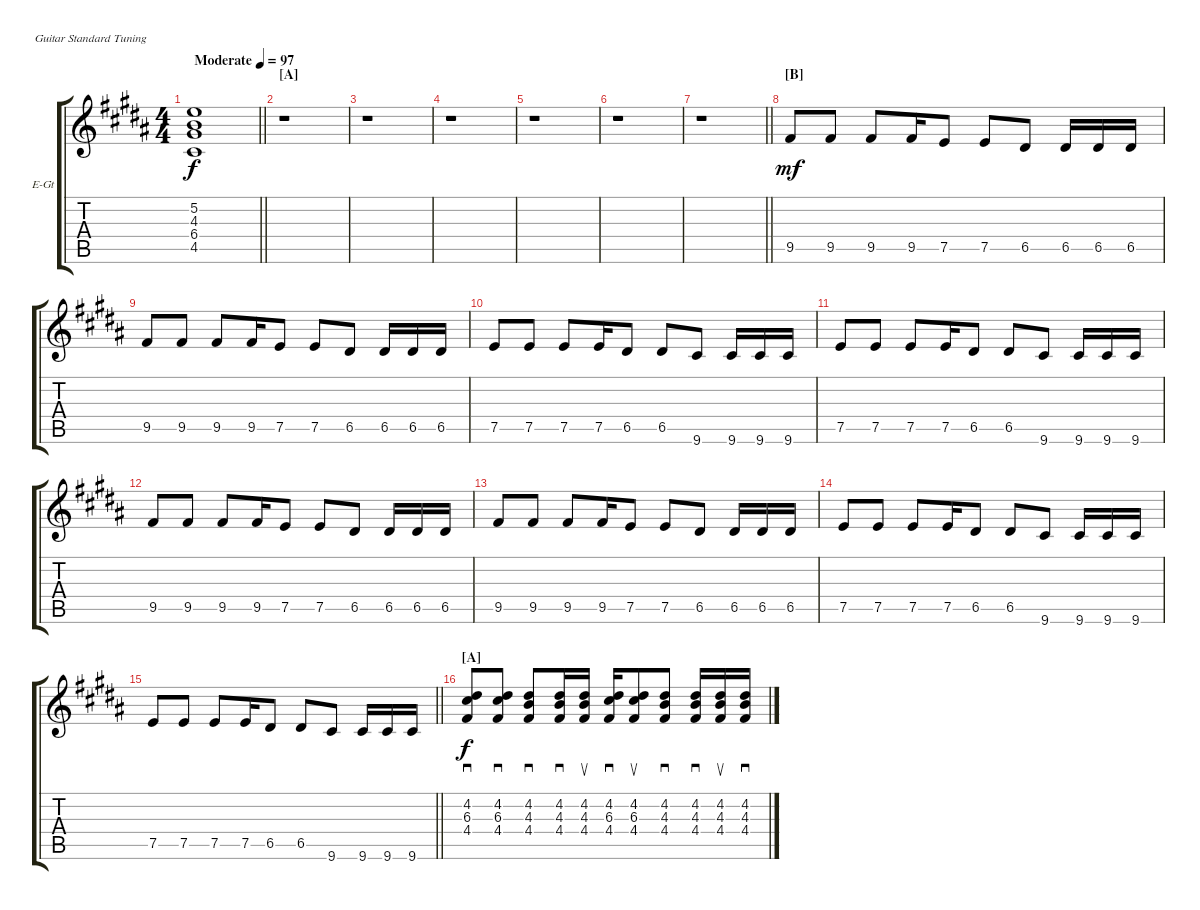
\bracketExtendMode groupsimilarinstruments
\firstSystemTrackNameOrientation horizontal
\otherSystemsTrackNameOrientation horizontal
\track ("Albert Hammond Jr." "E-Gt") {instrument distortionguitar}
\staff {score tabs}
\tuning (E4 B3 G3 D3 A2 E2)
\ts (4 4)
\beaming (8 2 2 2 2)
\ac
\tempo (97 "Moderate")
\clef g2
\barLineRight lightlight
\ks b
(5.2 4.3 6.4 4.5).1{dy f instrument distortionguitar} |
\section ("A" "")
r.1 |
r.1 |
r.1 |
r.1 |
r.1 |
\barLineRight lightlight
r.1 |
\section ("B" "")
9.5.8{dy mf} 9.5.8 9.5.8 9.5.16 7.5.8 7.5.8 6.5.8 6.5.16 6.5.16 6.5.16 |
9.5.8 9.5.8 9.5.8 9.5.16 7.5.8 7.5.8 6.5.8 6.5.16 6.5.16 6.5.16 |
7.5.8 7.5.8 7.5.8 7.5.16 6.5.8 6.5.8 9.6.8 9.6.16 9.6.16 9.6.16 |
7.5.8 7.5.8 7.5.8 7.5.16 6.5.8 6.5.8 9.6.8 9.6.16 9.6.16 9.6.16 |
9.5.8 9.5.8 9.5.8 9.5.16 7.5.8 7.5.8 6.5.8 6.5.16 6.5.16 6.5.16 |
9.5.8 9.5.8 9.5.8 9.5.16 7.5.8 7.5.8 6.5.8 6.5.16 6.5.16 6.5.16 |
7.5.8 7.5.8 7.5.8 7.5.16 6.5.8 6.5.8 9.6.8 9.6.16 9.6.16 9.6.16 |
\barLineRight lightlight
7.5.8 7.5.8 7.5.8 7.5.16 6.5.8 6.5.8 9.6.8 9.6.16 9.6.16 9.6.16 |
\section ("A" "")
(4.2 6.3 4.4).8{sd dy f} (4.2 6.3 4.4).8{sd} (4.2 4.3 4.4).8{sd} (4.2 4.3 4.4).16{sd} (4.2 4.3 4.4).16{su} (4.2 6.3 4.4).16{sd} (4.2 6.3 4.4).8{su} (4.2 4.3 4.4).8{sd} (4.2 4.3 4.4).16{sd} (4.2 4.3 4.4).16{su} (4.2 4.3 4.4).16{sd}
